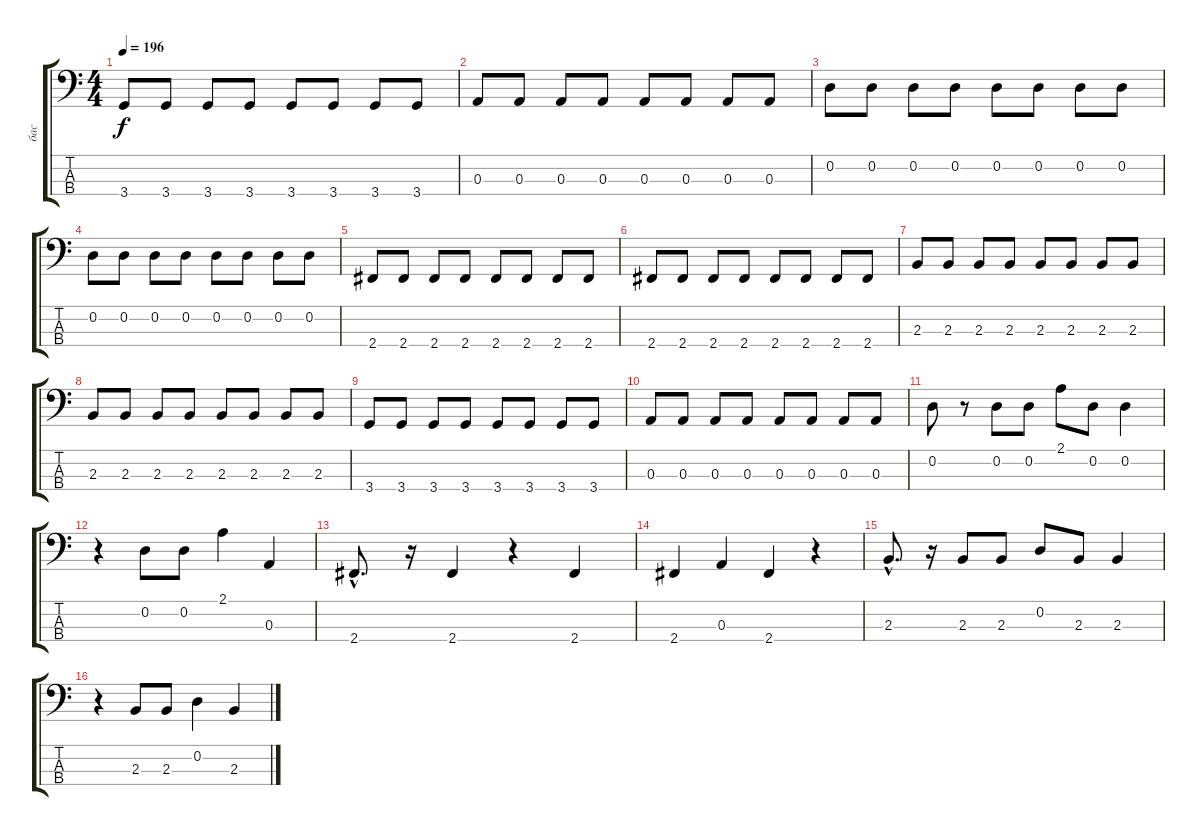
\track ("бас" "бас") {instrument electricbassfinger}
\staff {score tabs}
\tuning (G2 D2 A1 E1) {hide}
\ts (4 4)
\tempo 196
\clef f4
\ks c
3.4.8{dy f} 3.4.8 3.4.8 3.4.8 3.4.8 3.4.8 3.4.8 3.4.8 |
0.3.8 0.3.8 0.3.8 0.3.8 0.3.8 0.3.8 0.3.8 0.3.8 |
0.2.8 0.2.8 0.2.8 0.2.8 0.2.8 0.2.8 0.2.8 0.2.8 |
0.2.8 0.2.8 0.2.8 0.2.8 0.2.8 0.2.8 0.2.8 0.2.8 |
2.4.8 2.4.8 2.4.8 2.4.8 2.4.8 2.4.8 2.4.8 2.4.8 |
2.4.8 2.4.8 2.4.8 2.4.8 2.4.8 2.4.8 2.4.8 2.4.8 |
2.3.8 2.3.8 2.3.8 2.3.8 2.3.8 2.3.8 2.3.8 2.3.8 |
2.3.8 2.3.8 2.3.8 2.3.8 2.3.8 2.3.8 2.3.8 2.3.8 |
3.4.8 3.4.8 3.4.8 3.4.8 3.4.8 3.4.8 3.4.8 3.4.8 |
0.3.8 0.3.8 0.3.8 0.3.8 0.3.8 0.3.8 0.3.8 0.3.8 |
0.2.8 r.8 0.2.8 0.2.8 2.1.8 0.2.8 0.2.4 |
r.4 0.2.8 0.2.8 2.1.4 0.3.4 |
2.4{hac}.8{d} r.16 2.4.4 r.4 2.4.4 |
2.4.4 0.3.4 2.4.4 r.4 |
2.3{hac}.8{d} r.16 2.3.8 2.3.8 0.2.8 2.3.8 2.3.4 |
r.4 2.3.8 2.3.8 0.2.4 2.3.4
